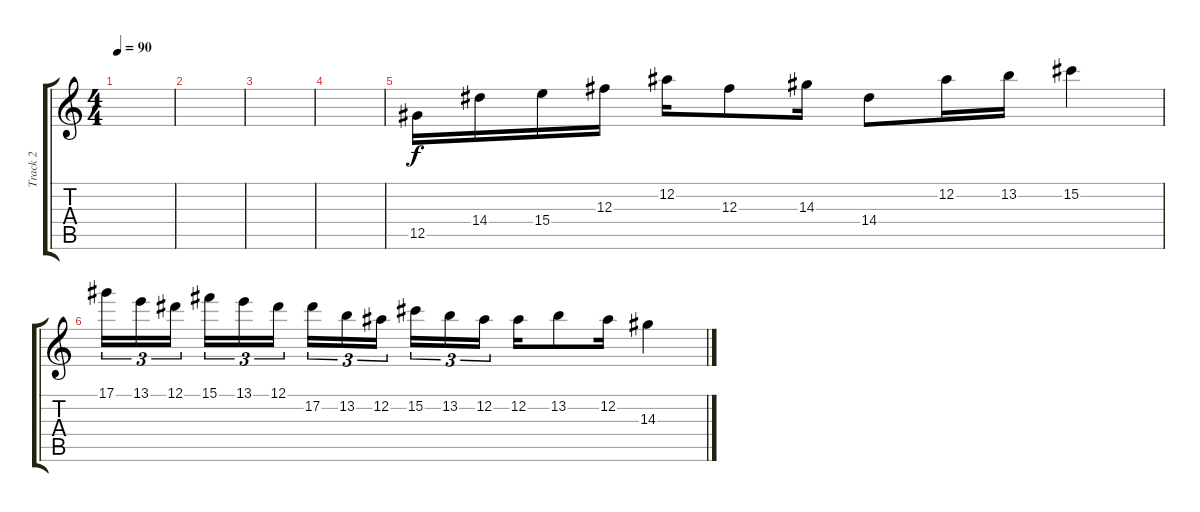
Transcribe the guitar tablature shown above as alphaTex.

\track ("Track 2" "Track 2") {instrument electricguitarclean}
\staff {score tabs}
\tuning (Eb4 Bb3 Gb3 Db3 Ab2 Db2) {hide}
\ts (4 4)
\tempo 90
\clef g2
\ks c
|
|
|
|
12.5.16 14.4.16 15.4.16 12.3.16 12.2.16 12.3.8 14.3.16 14.4.8 12.2.16 13.2.16 15.2.4 |
17.1.16{tu (3 2)} 13.1.16{tu (3 2)} 12.1.16{tu (3 2)} 15.1.16{tu (3 2)} 13.1.16{tu (3 2)} 12.1.16{tu (3 2)} 17.2.16{tu (3 2)} 13.2.16{tu (3 2)} 12.2.16{tu (3 2)} 15.2.16{tu (3 2)} 13.2.16{tu (3 2)} 12.2.16{tu (3 2)} 12.2.16 13.2.8 12.2.16 14.3.4
